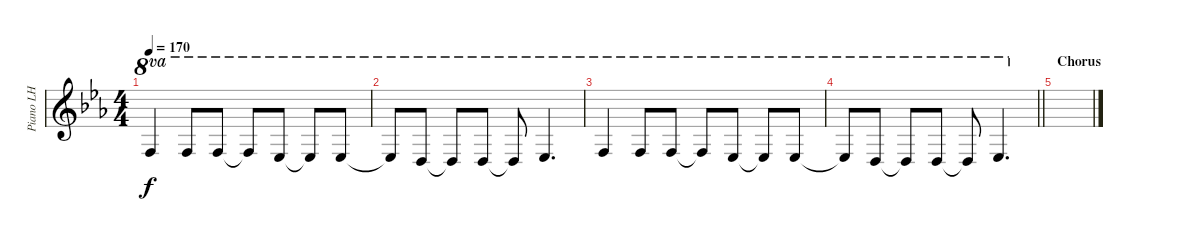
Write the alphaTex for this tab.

\track ("Piano LH" "Piano LH") {instrument acousticgrandpiano}
\staff {score}
\tuning (E4 B3 G3 D3 A2 E2) {hide}
\ts (4 4)
\tempo 170
\clef g2
\ks eb
1.1.4{ot 8va dy f} 1.1.8{ot 8va} 1.1.8{ot 8va} 1.1{t}.8{ot 8va} 4.2.8{ot 8va} 4.2{t}.8{ot 8va} 4.2.8{ot 8va} |
4.2{t}.8{ot 8va} 3.2.8{ot 8va} 3.2{t}.8{ot 8va} 3.2.8{ot 8va} 3.2{t}.8{ot 8va} 4.2.4{d ot 8va} |
1.1.4{ot 8va} 1.1.8{ot 8va} 1.1.8{ot 8va} 1.1{t}.8{ot 8va} 4.2.8{ot 8va} 4.2{t}.8{ot 8va} 4.2.8{ot 8va} |
\barLineRight lightlight
4.2{t}.8{ot 8va} 3.2.8{ot 8va} 3.2{t}.8{ot 8va} 3.2.8{ot 8va} 3.2{t}.8{ot 8va} 4.2.4{d ot 8va} |
\section ("" "Chorus")
